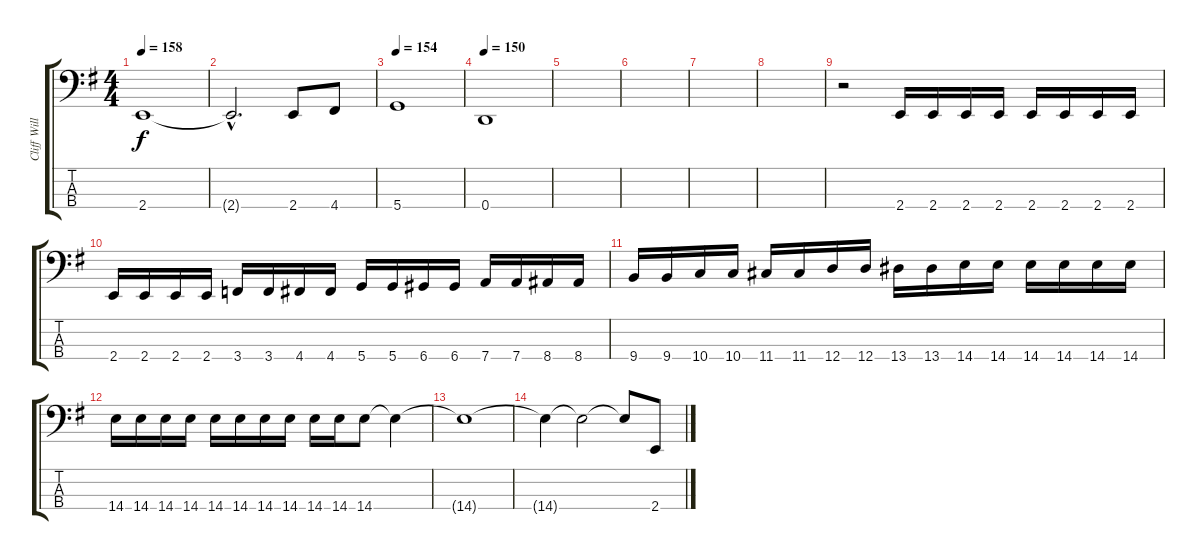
\track ("Cliff Williams" "Cliff Will") {instrument electricbasspick}
\staff {score tabs}
\tuning (G2 D2 A1 D1) {hide}
\ts (4 4)
\tempo 158
\clef f4
\ks g
2.4.1{dy f} |
2.4{hac t}.2{d} 2.4.8 4.4.8 |
\tempo 154
5.4.1 |
\tempo 150
0.4.1 |
|
|
|
|
r.2 2.4.16 2.4.16 2.4.16 2.4.16 2.4.16 2.4.16 2.4.16 2.4.16 |
2.4.16 2.4.16 2.4.16 2.4.16 3.4.16 3.4.16 4.4.16 4.4.16 5.4.16 5.4.16 6.4.16 6.4.16 7.4.16 7.4.16 8.4.16 8.4.16 |
9.4.16 9.4.16 10.4.16 10.4.16 11.4.16 11.4.16 12.4.16 12.4.16 13.4.16 13.4.16 14.4.16 14.4.16 14.4.16 14.4.16 14.4.16 14.4.16 |
14.4.16 14.4.16 14.4.16 14.4.16 14.4.16 14.4.16 14.4.16 14.4.16 14.4.16 14.4.16 14.4.8 14.4{t}.4 |
14.4{t}.1 |
14.4{t}.4 14.4{t}.2 14.4{t}.8 2.4.8
